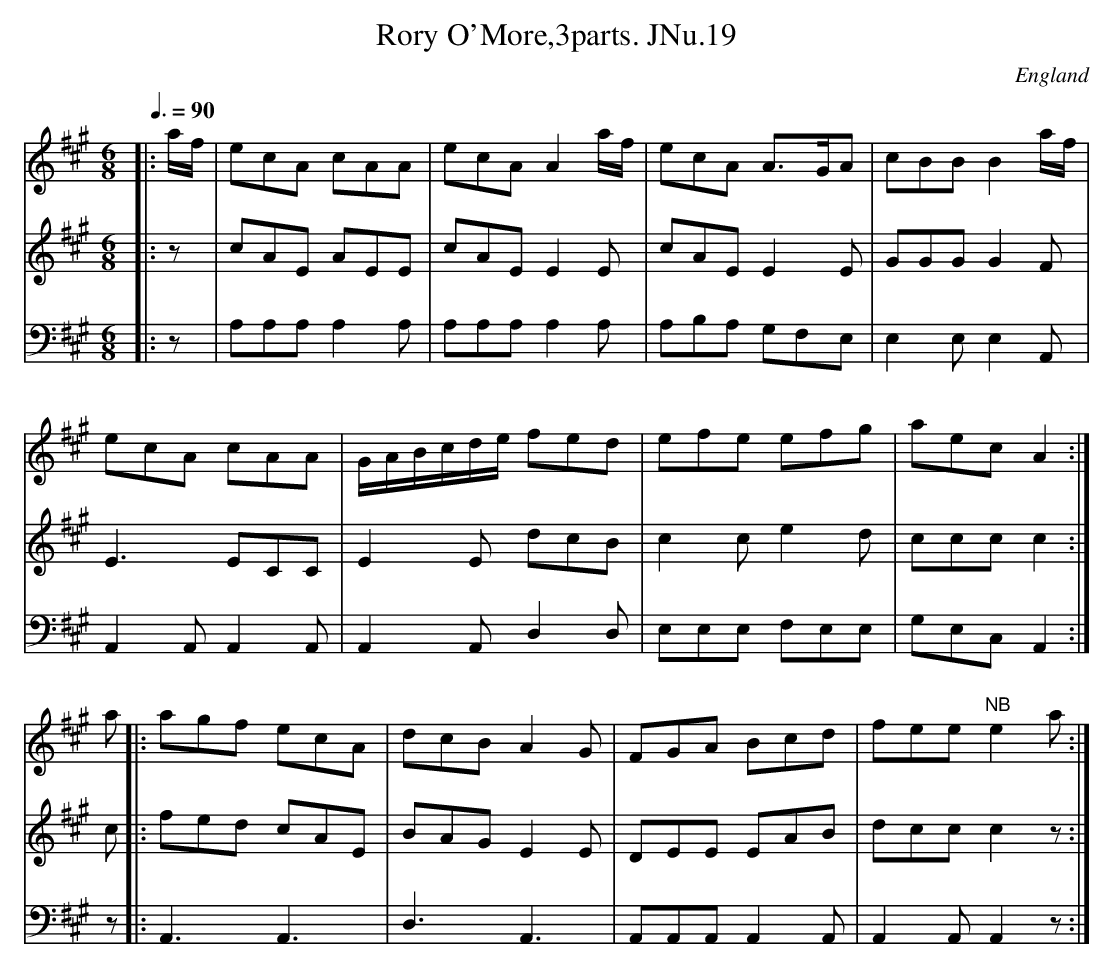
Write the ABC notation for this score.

X:1
T:Rory O'More,3parts. JNu.19
M:6/8
L:1/8
Q:3/8=90
O:England
V:1
V:2
V:3 clef=bass
K:A major
[V:1] |: a/f/ | ecA cAA | ecA A2a/f/ | ecA A>GA | cBB B2a/f/ |
[V:2] |: z | cAE AEE | cAEE2E | cAEE2E | GGGG2F |
[V:3] |: z | A,A,A, A,2A, | A,A,A, A,2A, | A,B,A, G,F,E, | E,2E,E,2A,, |
[V:1] ecA cAA | G/A/B/c/d/e/ fed | efe efg | aec A2 :|
[V:2] E3ECC | E2E dcB | c2ce2d | cccc2 :|
[V:3] A,,2A,,A,,2A,, | A,,2A,,D,2D, | E,E,E, F,E,E, | G,E,C,A,,2 :|
[V:1] a |: agf ecA | dcB A2G | FGA Bcd | fee "NB"e2a :|
[V:2] c |: fed cAE | BAGE2E | DEE EAB | dccc2z :|
[V:3] z |: A,,3A,,3 | D,3A,,3 | A,,A,,A,,A,,2A,, | A,,2A,,A,,2z :|
